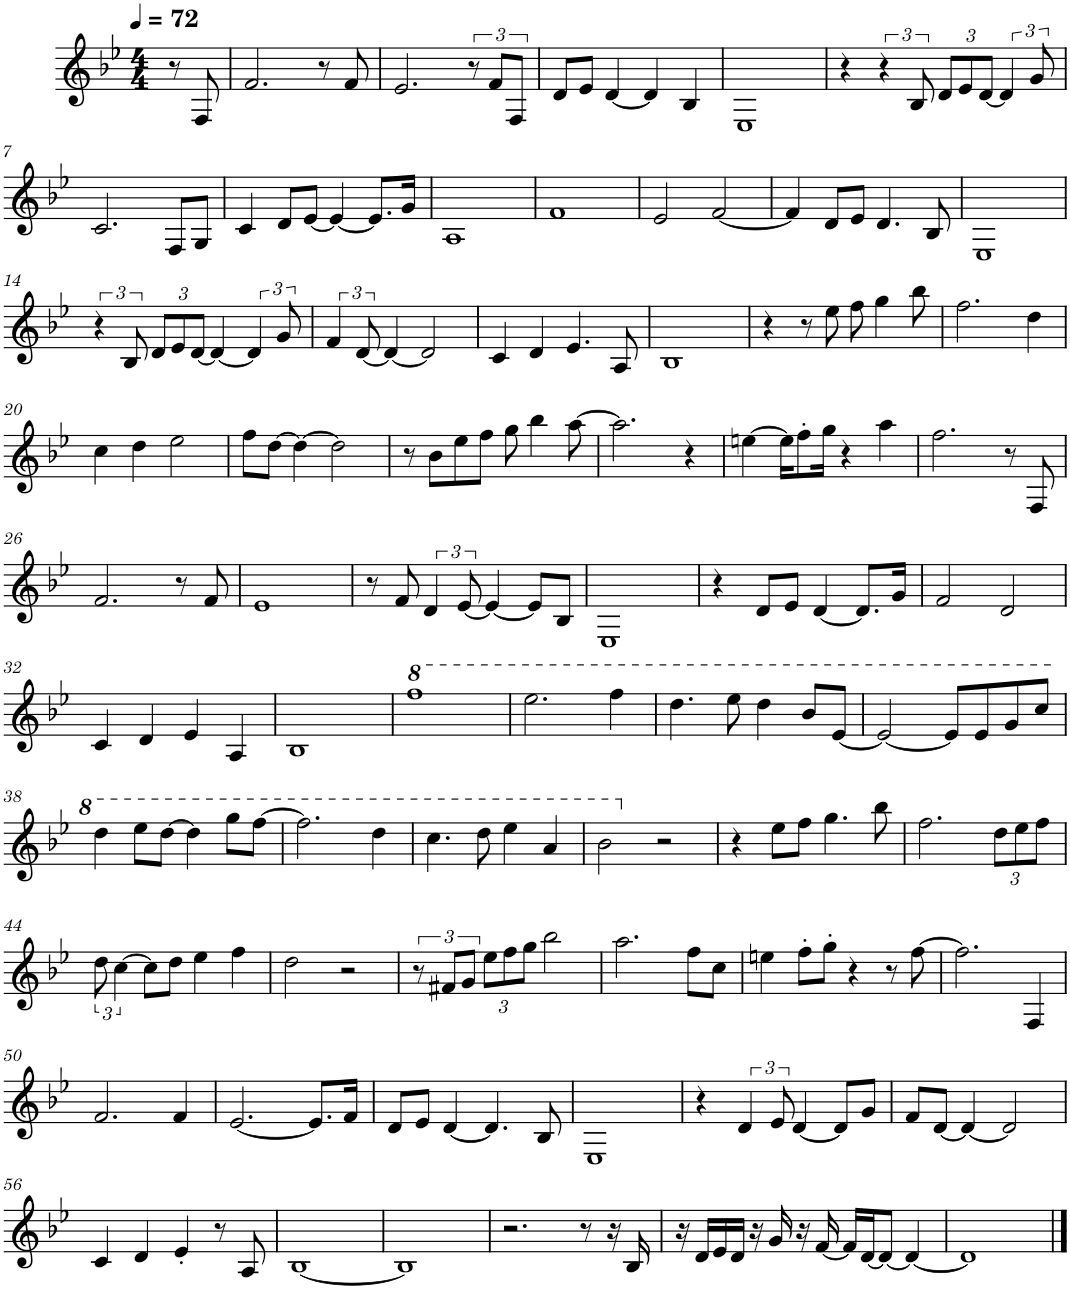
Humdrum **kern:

**kern
*part1
*staff1
*I"Piano
*I'Pno.
*clefG2
*k[b-e-]
*M4/4
*MM72
=1
8r
8F/
=2
2.f/
8r
8f/
=3
2.e-/
12r
12f/L
12F/J
=4
8d/L
8e-/J
[4d/
4d/]
4B-/
=5
1E-
=6
4r
6r
12B-/
*Xbrackettup
12d/L
12e-/
[4d/
12g/
!!LO:LB:g=z
=7
2.c/
8F/L
8G/J
=8
4c/
8d/L
[8e-/J
4e-/_
8.e-/L]
16g/Jk
=9
1A
=10
1f
=11
2e-/
[2f/
=12
4f/]
8d/L
8e-/J
4.d/
8B-/
=13
1E-
!!LO:LB:g=z
=14
*brackettup
6r
12B-/
*Xbrackettup
12d/L
12e-/
[12d/J
4d/_
*brackettup
6d/]
12g/
=15
6f/
[12d/
4d/_
2d/]
=16
4c/
4d/
4.e-/
8A/
=17
1B-
=18
4r
8r
8ee-\
8ff\
4gg\
8bb-\
=19
2.ff\
4dd\
!!LO:LB:g=z
=20
4cc\
4dd\
2ee-\
=21
8ff\L
[8dd\J
4dd\_
2dd\]
=22
8r
8b-\L
8ee-\
8ff\J
8gg\
4bb-\
[8aa\
=23
2.aa\]
4r
=24
[4een\
16ee\KL]
8ff'\
16gg\Jk
4r
4aa\
=25
2.ff\
8r
8F/
!!LO:LB:g=z
=26
2.f/
8r
8f/
=27
1e-
=28
8r
8f/
6d/
[12e-/
4e-/_
8e-/L]
8B-/J
=29
1E-
=30
4r
8d/L
8e-/J
[4d/
8.d/L]
16g/Jk
=31
2f/
2d/
!!LO:LB:g=z
=32
4c/
4d/
4e-/
4A/
=33
1B-
=34
*8va
1fff
=35
2.eee-\
4fff\
=36
4.ddd\
8eee-\
4ddd\
8bb-/L
[8ee-/J
=37
2ee-/_
8ee-/L]
8ee-/
8gg/
8ccc/J
!!LO:LB:g=z
=38
4ddd\
8eee-\L
[8ddd\J
4ddd\]
8ggg\L
[8fff\J
=39
2.fff\]
4ddd\
=40
4.ccc\
8ddd\
4eee-\
4aa/
=41
2bb-\
*X8va
2r
=42
4r
8ee-\L
8ff\J
4.gg\
8bb-\
=43
2.ff\
*Xbrackettup
12dd\L
12ee-\
12ff\J
!!LO:LB:g=z
=44
*brackettup
12dd\
[6cc\
8cc\L]
8dd\J
4ee-\
4ff\
=45
2dd\
2r
=46
12r
12f#X/L
12g/J
*Xbrackettup
12ee-\L
12ff\
12gg\J
2bb-\
=47
2.aa\
8ff\L
8cc\J
=48
4een\
8ff'\L
8gg'\J
4r
8r
[8ff\
=49
2.ff\]
4F/
!!LO:LB:g=z
=50
2.f/
4f/
=51
[2.e-/
8.e-/L]
16f/Jk
=52
8d/L
8e-/J
[4d/
4.d/]
8B-/
=53
1E-
=54
4r
*brackettup
6d/
12e-/
[4d/
8d/L]
8g/J
=55
8f/L
[8d/J
4d/_
2d/]
!!LO:LB:g=z
=56
4c/
4d/
4e-'/
8r
8A/
=57
[1B-
=58
1B-]
=59
2.r
8r
16r
16B-/
=60
16r
16d/LL
16e-/
16d/JJ
16r
16g/
16r
[16f/
16f/LL]
[16d/J
8d/J_
4d/_
=61
1d]
==
*-
